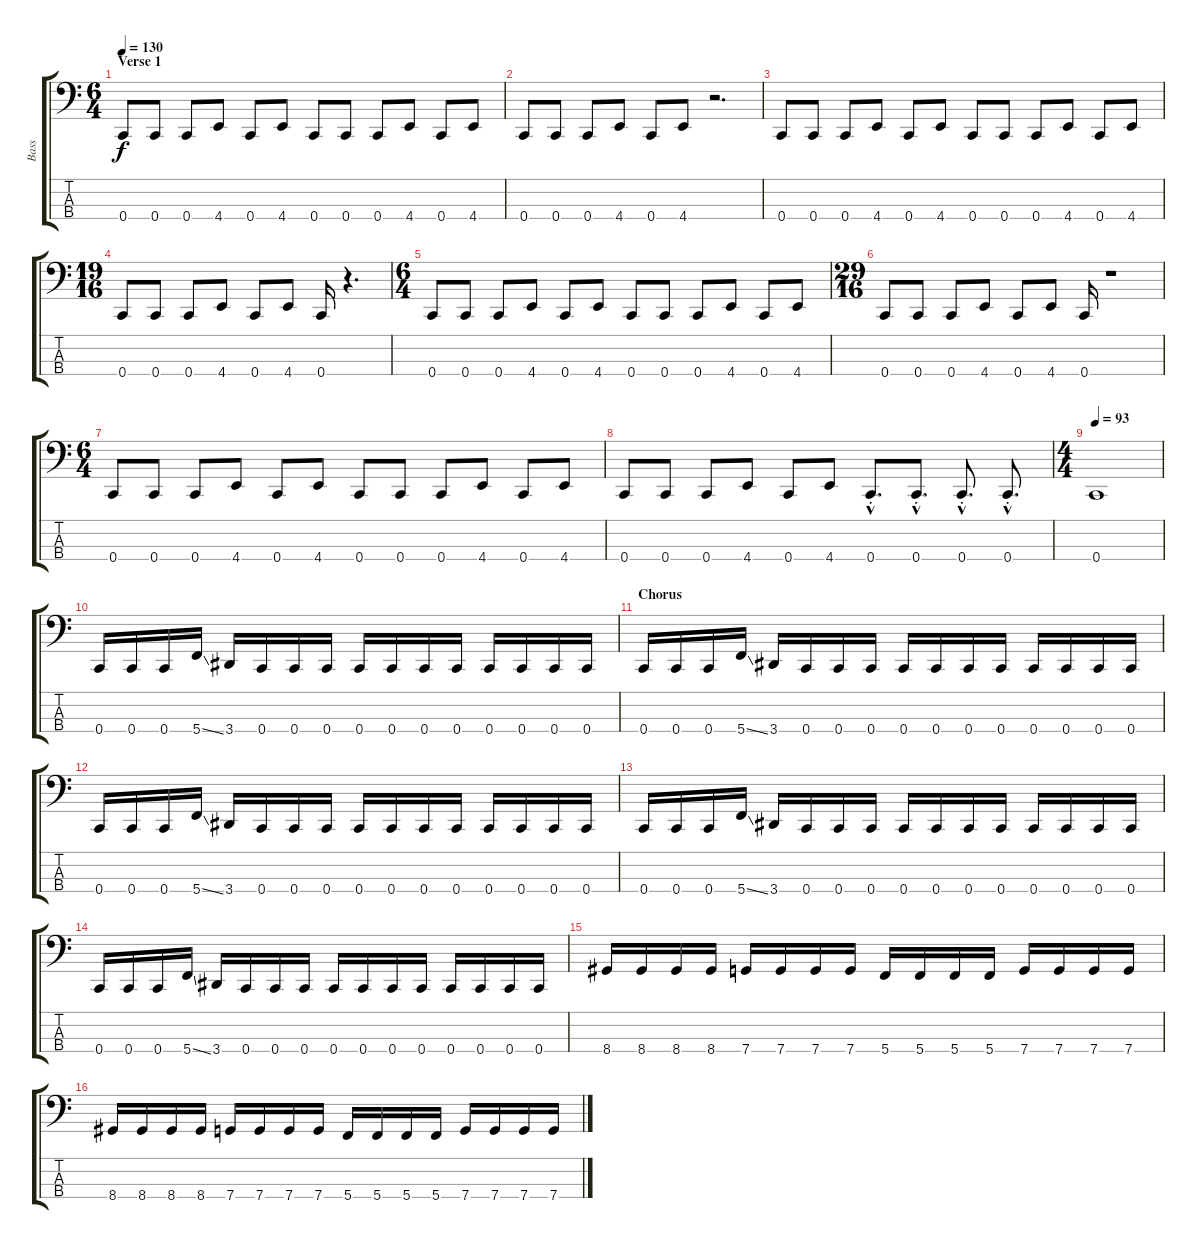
\track ("Bass" "Bass") {instrument electricbassfinger}
\staff {score tabs}
\tuning (F2 C2 G1 C1) {hide}
\ts (6 4)
\section ("" "Verse 1")
\tempo 130
\clef f4
\ks c
0.4.8{dy f instrument electricbassfinger} 0.4.8 0.4.8 4.4.8 0.4.8 4.4.8 0.4.8 0.4.8 0.4.8 4.4.8 0.4.8 4.4.8 |
0.4.8 0.4.8 0.4.8 4.4.8 0.4.8 4.4.8 r.2{d} |
0.4.8 0.4.8 0.4.8 4.4.8 0.4.8 4.4.8 0.4.8 0.4.8 0.4.8 4.4.8 0.4.8 4.4.8 |
\ts (19 16)
0.4.8 0.4.8 0.4.8 4.4.8 0.4.8 4.4.8 0.4.16 r.4{d} |
\ts (6 4)
0.4.8 0.4.8 0.4.8 4.4.8 0.4.8 4.4.8 0.4.8 0.4.8 0.4.8 4.4.8 0.4.8 4.4.8 |
\ts (29 16)
0.4.8 0.4.8 0.4.8 4.4.8 0.4.8 4.4.8 0.4.16 r.1 |
\ts (6 4)
0.4.8 0.4.8 0.4.8 4.4.8 0.4.8 4.4.8 0.4.8 0.4.8 0.4.8 4.4.8 0.4.8 4.4.8 |
0.4.8 0.4.8 0.4.8 4.4.8 0.4.8 4.4.8 0.4{hac st}.8{d} 0.4{hac st}.8{d} 0.4{hac st}.8{d} 0.4{hac st}.8{d} |
\ts (4 4)
\tempo 94
\tempo 93
0.4.1 |
0.4.16 0.4.16 0.4.16 5.4{ss}.16 3.4.16 0.4.16 0.4.16 0.4.16 0.4.16 0.4.16 0.4.16 0.4.16 0.4.16 0.4.16 0.4.16 0.4.16 |
\section ("" "Chorus")
0.4.16 0.4.16 0.4.16 5.4{ss}.16 3.4.16 0.4.16 0.4.16 0.4.16 0.4.16 0.4.16 0.4.16 0.4.16 0.4.16 0.4.16 0.4.16 0.4.16 |
0.4.16 0.4.16 0.4.16 5.4{ss}.16 3.4.16 0.4.16 0.4.16 0.4.16 0.4.16 0.4.16 0.4.16 0.4.16 0.4.16 0.4.16 0.4.16 0.4.16 |
0.4.16 0.4.16 0.4.16 5.4{ss}.16 3.4.16 0.4.16 0.4.16 0.4.16 0.4.16 0.4.16 0.4.16 0.4.16 0.4.16 0.4.16 0.4.16 0.4.16 |
0.4.16 0.4.16 0.4.16 5.4{ss}.16 3.4.16 0.4.16 0.4.16 0.4.16 0.4.16 0.4.16 0.4.16 0.4.16 0.4.16 0.4.16 0.4.16 0.4.16 |
8.4.16 8.4.16 8.4.16 8.4.16 7.4.16 7.4.16 7.4.16 7.4.16 5.4.16 5.4.16 5.4.16 5.4.16 7.4.16 7.4.16 7.4.16 7.4.16 |
8.4.16 8.4.16 8.4.16 8.4.16 7.4.16 7.4.16 7.4.16 7.4.16 5.4.16 5.4.16 5.4.16 5.4.16 7.4.16 7.4.16 7.4.16 7.4.16
